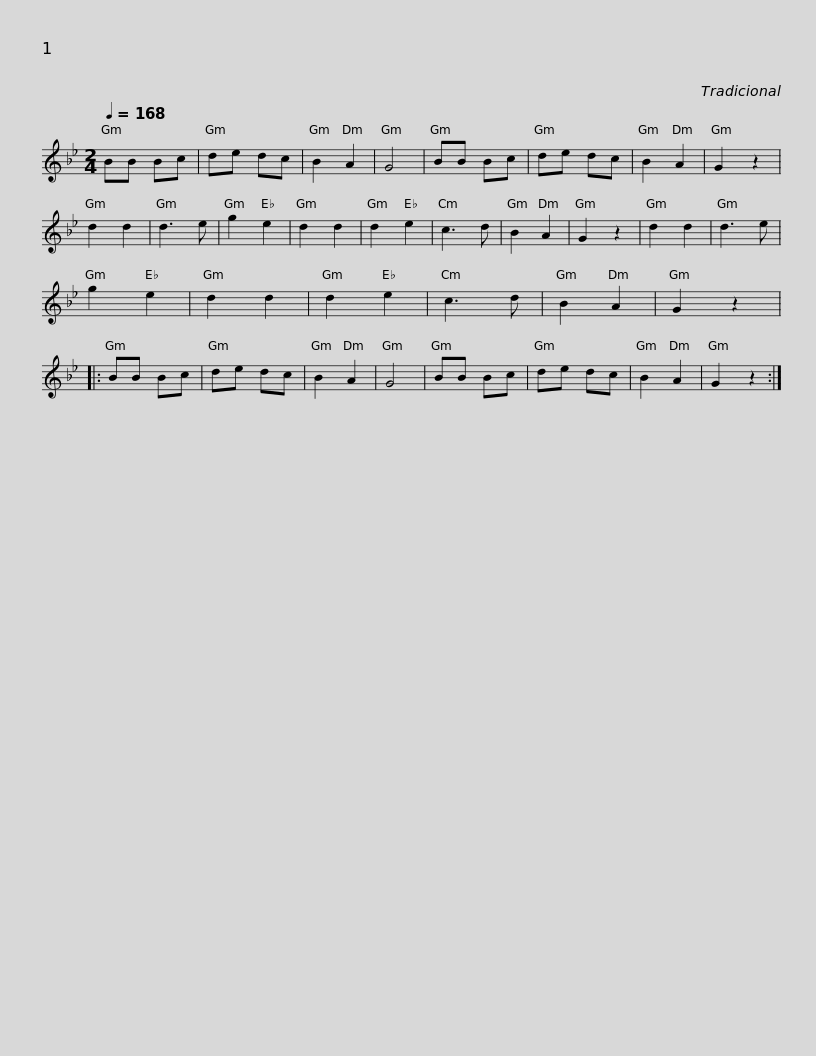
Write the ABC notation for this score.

X:1
L:1/8
Q:1/4=168
M:2/4
I:linebreak $
K:Gmin
V:1 treble
V:1
 BB Bc | de dc | B2 A2 | G4 | BB Bc | %5
 de dc | B2 A2 | G2 z2 | d2 d2 | d3 e | %10
 g2 e2 | d2 d2 |$ d2 e2 | c3 d | B2 A2 | %15
 G2 z2 | d2 d2 | d3 e | g2 e2 | d2 d2 | %20
 d2 e2 | c3 d | B2 A2 | G2 z2 |: BB Bc |$ %25
 de dc | B2 A2 | G4 | BB Bc | de dc | %30
 B2 A2 | G2 z2 :| %32
